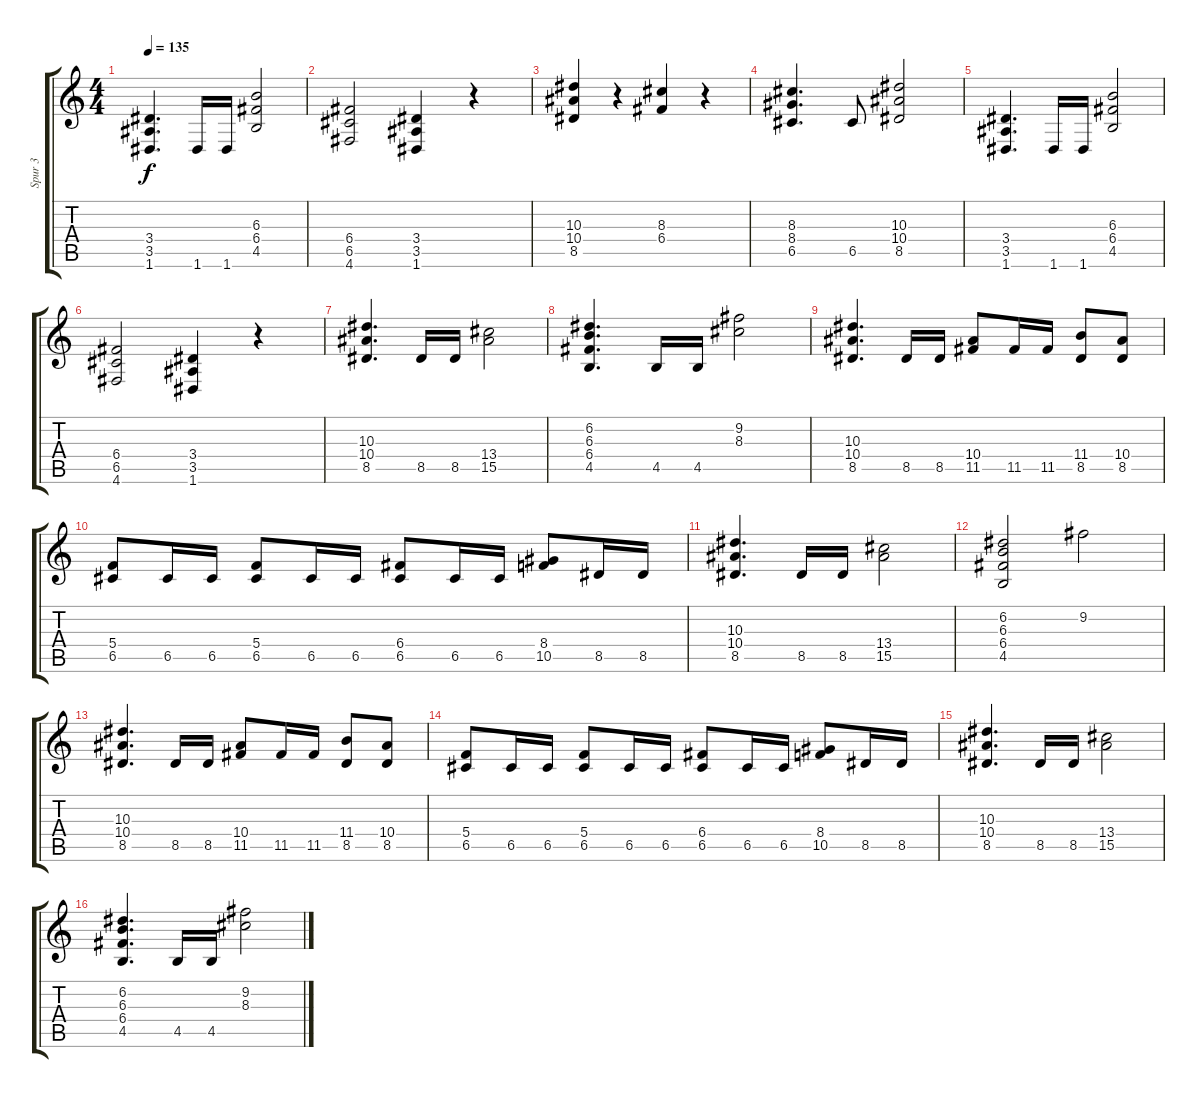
\track ("Spur 3" "Spur 3") {instrument distortionguitar}
\staff {score tabs}
\tuning (D4 A3 F3 C3 G2 D2) {hide}
\ts (4 4)
\tempo 135
\clef g2
\ks c
(3.4 3.5 1.6).4{d dy f} 1.6.16 1.6.16 (6.3 6.4 4.5).2 |
(6.4 6.5 4.6).2 (3.4 3.5 1.6).4 r.4 |
(10.3 10.4 8.5).4 r.4 (8.3 6.4).4 r.4 |
(8.3 8.4 6.5).4{d} 6.5.8 (10.3 10.4 8.5).2 |
(3.4 3.5 1.6).4{d} 1.6.16 1.6.16 (6.3 6.4 4.5).2 |
(6.4 6.5 4.6).2 (3.4 3.5 1.6).4 r.4 |
(10.3 10.4 8.5).4{d} 8.5.16 8.5.16 (13.4 15.5).2 |
(6.2 6.3 6.4 4.5).4{d} 4.5.16 4.5.16 (9.2 8.3).2 |
(10.3 10.4 8.5).4{d} 8.5.16 8.5.16 (10.4 11.5).8 11.5.16 11.5.16 (11.4 8.5).8 (10.4 8.5).8 |
(5.4 6.5).8 6.5.16 6.5.16 (5.4 6.5).8 6.5.16 6.5.16 (6.4 6.5).8 6.5.16 6.5.16 (8.4 10.5).8 8.5.16 8.5.16 |
(10.3 10.4 8.5).4{d} 8.5.16 8.5.16 (13.4 15.5).2 |
(6.2 6.3 6.4 4.5).2 9.2.2 |
(10.3 10.4 8.5).4{d} 8.5.16 8.5.16 (10.4 11.5).8 11.5.16 11.5.16 (11.4 8.5).8 (10.4 8.5).8 |
(5.4 6.5).8 6.5.16 6.5.16 (5.4 6.5).8 6.5.16 6.5.16 (6.4 6.5).8 6.5.16 6.5.16 (8.4 10.5).8 8.5.16 8.5.16 |
(10.3 10.4 8.5).4{d} 8.5.16 8.5.16 (13.4 15.5).2 |
(6.2 6.3 6.4 4.5).4{d} 4.5.16 4.5.16 (9.2 8.3).2
